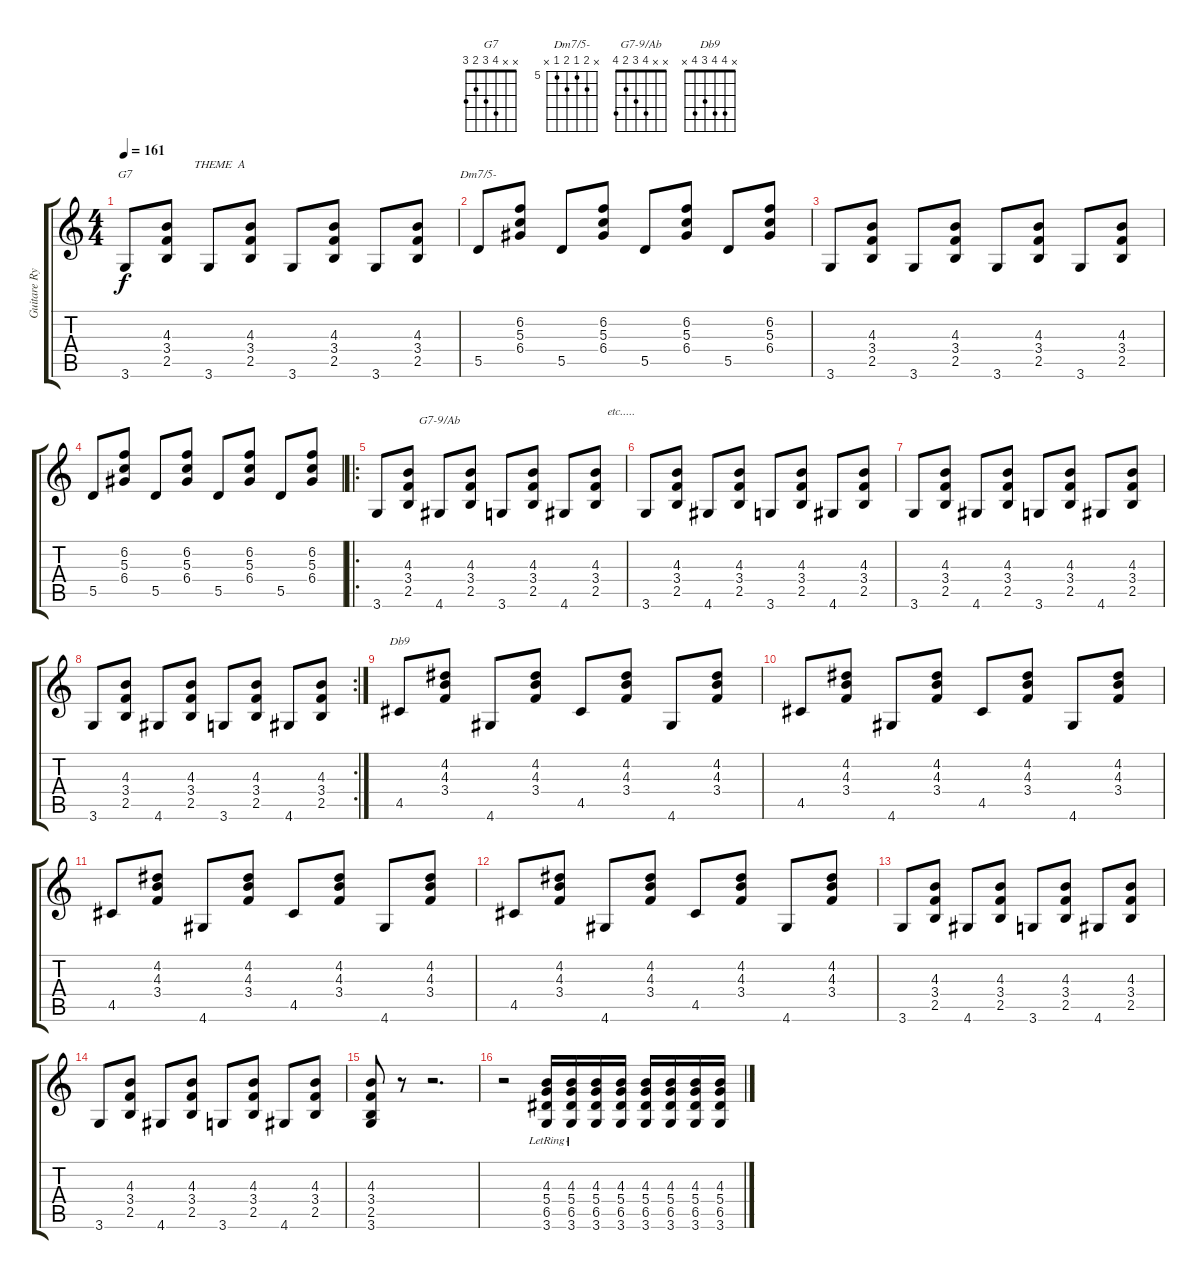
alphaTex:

\track ("Guitare Rythmique" "Guitare Ry") {instrument acousticguitarnylon}
\staff {score tabs}
\tuning (E4 B3 G3 D3 A2 E2) {hide}
\chord ("G7" x x 4 3 2 3)
\chord ("Dm7/5-" x 6 5 6 5 x) {firstfret 5}
\chord ("G7-9/Ab" x x 4 3 2 4)
\chord ("Db9" x 4 4 3 4 x)
\ts (4 4)
\tempo 161
\clef g2
\ks c
3.6.8{ch "G7" txt "                       THEME  A" dy f} (4.3 3.4 2.5).8 3.6.8 (4.3 3.4 2.5).8 3.6.8 (4.3 3.4 2.5).8 3.6.8 (4.3 3.4 2.5).8 |
5.5.8{ch "Dm7/5-"} (6.2 5.3 6.4).8 5.5.8 (6.2 5.3 6.4).8 5.5.8 (6.2 5.3 6.4).8 5.5.8 (6.2 5.3 6.4).8 |
3.6.8 (4.3 3.4 2.5).8 3.6.8 (4.3 3.4 2.5).8 3.6.8 (4.3 3.4 2.5).8 3.6.8 (4.3 3.4 2.5).8 |
5.5.8 (6.2 5.3 6.4).8 5.5.8 (6.2 5.3 6.4).8 5.5.8 (6.2 5.3 6.4).8 5.5.8 (6.2 5.3 6.4).8 |
\ro
3.6.8 (4.3 3.4 2.5).8 4.6.8{ch "G7-9/Ab"} (4.3 3.4 2.5).8 3.6.8 (4.3 3.4 2.5).8 4.6.8 (4.3 3.4 2.5).8{txt "    etc....."} |
3.6.8 (4.3 3.4 2.5).8 4.6.8 (4.3 3.4 2.5).8 3.6.8 (4.3 3.4 2.5).8 4.6.8 (4.3 3.4 2.5).8 |
3.6.8 (4.3 3.4 2.5).8 4.6.8 (4.3 3.4 2.5).8 3.6.8 (4.3 3.4 2.5).8 4.6.8 (4.3 3.4 2.5).8 |
\rc 2
3.6.8 (4.3 3.4 2.5).8 4.6.8 (4.3 3.4 2.5).8 3.6.8 (4.3 3.4 2.5).8 4.6.8 (4.3 3.4 2.5).8 |
4.5.8{ch "Db9"} (4.2 4.3 3.4).8 4.6.8 (4.2 4.3 3.4).8 4.5.8 (4.2 4.3 3.4).8 4.6.8 (4.2 4.3 3.4).8 |
4.5.8 (4.2 4.3 3.4).8 4.6.8 (4.2 4.3 3.4).8 4.5.8 (4.2 4.3 3.4).8 4.6.8 (4.2 4.3 3.4).8 |
4.5.8 (4.2 4.3 3.4).8 4.6.8 (4.2 4.3 3.4).8 4.5.8 (4.2 4.3 3.4).8 4.6.8 (4.2 4.3 3.4).8 |
4.5.8 (4.2 4.3 3.4).8 4.6.8 (4.2 4.3 3.4).8 4.5.8 (4.2 4.3 3.4).8 4.6.8 (4.2 4.3 3.4).8 |
3.6.8 (4.3 3.4 2.5).8 4.6.8 (4.3 3.4 2.5).8 3.6.8 (4.3 3.4 2.5).8 4.6.8 (4.3 3.4 2.5).8 |
3.6.8 (4.3 3.4 2.5).8 4.6.8 (4.3 3.4 2.5).8 3.6.8 (4.3 3.4 2.5).8 4.6.8 (4.3 3.4 2.5).8 |
(4.3 3.4 2.5 3.6).8 r.8 r.2{d} |
r.2 (4.3{lr} 5.4{lr} 6.5{lr} 3.6{lr}).16 (4.3{lr} 5.4{lr} 6.5{lr} 3.6).16 (4.3 5.4 6.5 3.6).16 (4.3 5.4 6.5 3.6).16 (4.3 5.4 6.5 3.6).16 (4.3 5.4 6.5 3.6).16 (4.3 5.4 6.5 3.6).16 (4.3 5.4 6.5 3.6).16
